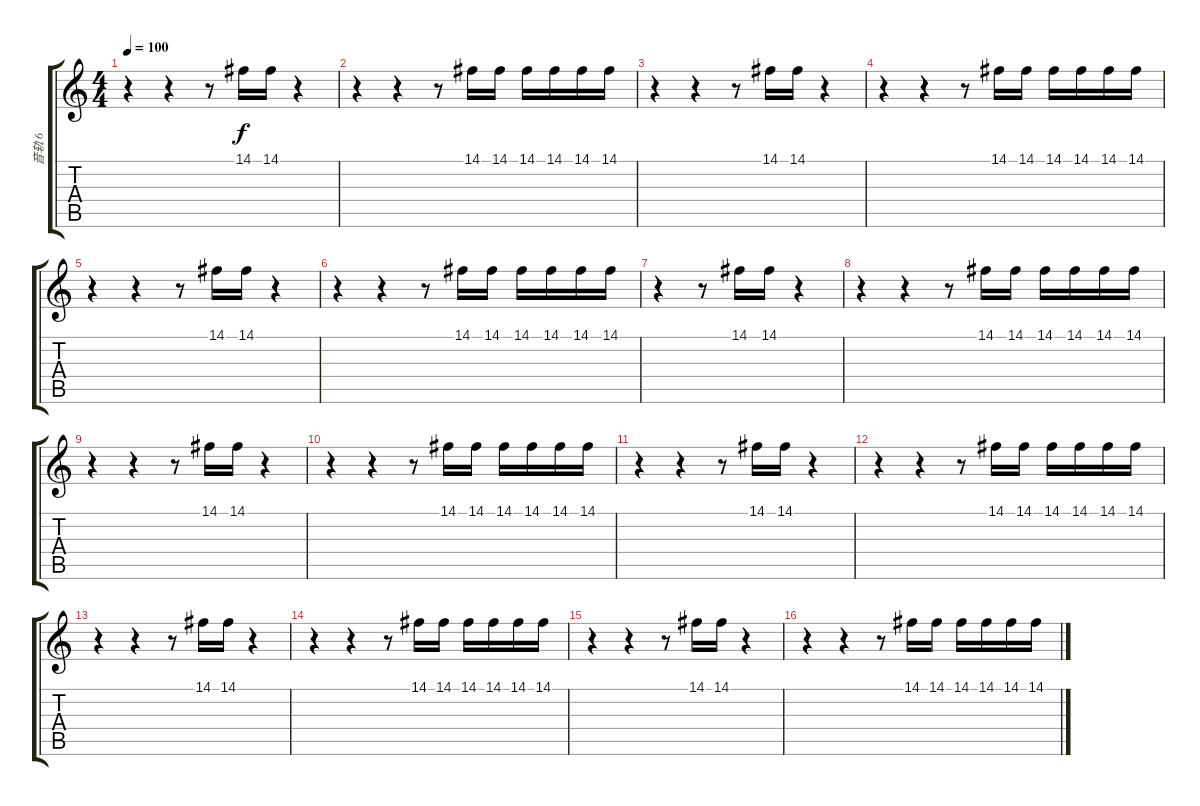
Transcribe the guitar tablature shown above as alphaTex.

\track ("音轨 6" "音轨 6") {instrument harpsichord}
\staff {score tabs}
\tuning (E4 B3 G3 D3 A2 E2) {hide}
\ts (4 4)
\tempo 100
\clef g2
\ks c
r.4{dy f} r.4 r.8 14.1.16 14.1.16 r.4 |
r.4 r.4 r.8 14.1.16 14.1.16 14.1.16 14.1.16 14.1.16 14.1.16 |
r.4 r.4 r.8 14.1.16 14.1.16 r.4 |
r.4 r.4 r.8 14.1.16 14.1.16 14.1.16 14.1.16 14.1.16 14.1.16 |
r.4 r.4 r.8 14.1.16 14.1.16 r.4 |
r.4 r.4 r.8 14.1.16 14.1.16 14.1.16 14.1.16 14.1.16 14.1.16 |
r.4 r.8 14.1.16 14.1.16 r.4 |
r.4 r.4 r.8 14.1.16 14.1.16 14.1.16 14.1.16 14.1.16 14.1.16 |
r.4 r.4 r.8 14.1.16 14.1.16 r.4 |
r.4 r.4 r.8 14.1.16 14.1.16 14.1.16 14.1.16 14.1.16 14.1.16 |
r.4 r.4 r.8 14.1.16 14.1.16 r.4 |
r.4 r.4 r.8 14.1.16 14.1.16 14.1.16 14.1.16 14.1.16 14.1.16 |
r.4 r.4 r.8 14.1.16 14.1.16 r.4 |
r.4 r.4 r.8 14.1.16 14.1.16 14.1.16 14.1.16 14.1.16 14.1.16 |
r.4 r.4 r.8 14.1.16 14.1.16 r.4 |
r.4 r.4 r.8 14.1.16 14.1.16 14.1.16 14.1.16 14.1.16 14.1.16
